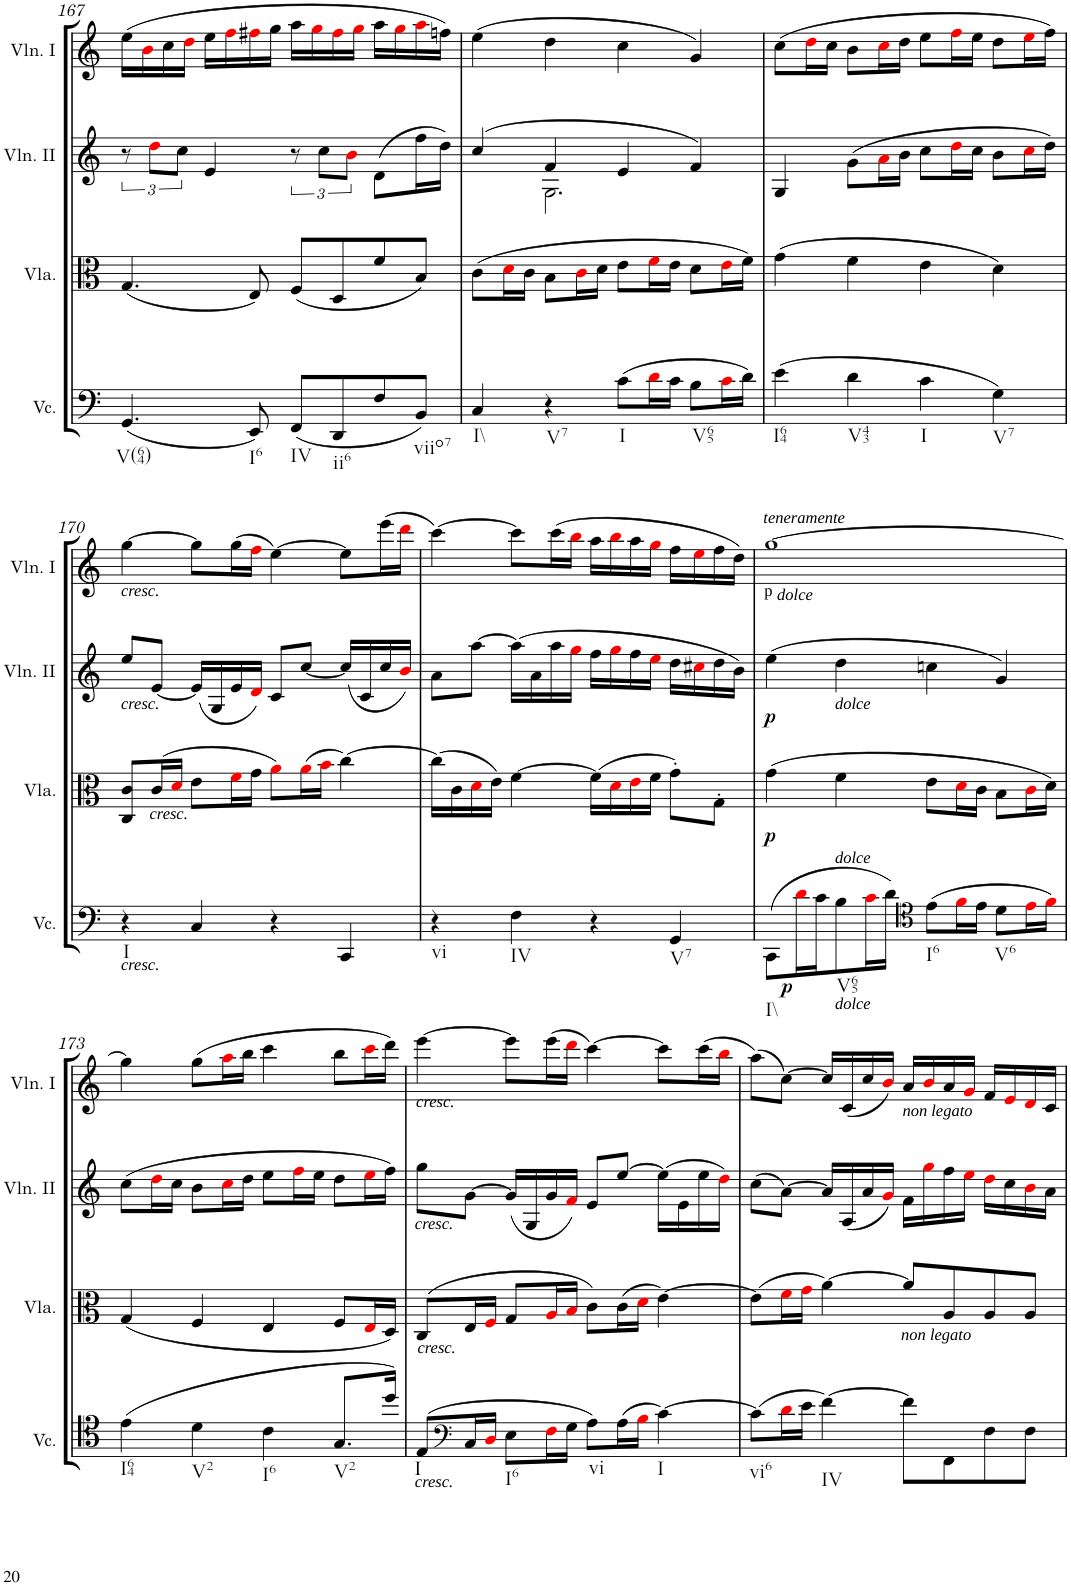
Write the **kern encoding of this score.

**kern	**dynam	**kern	**dynam	**kern	**dynam	**kern
*part4	*part4	*part3	*part3	*part2	*part2	*part1
*staff4	*staff4	*staff3	*staff3	*staff2	*staff2	*staff1
*I"Violoncello	*	*I"Viola	*	*I"Violin II	*	*I"Violin I
*I'Vc.	*	*I'Vla.	*	*I'Vln. II	*	*I'Vln. I
!!LO:PB:g=z
*clefC4	*	*clefC3	*	*clefG2	*	*clefG2
*k[]	*	*k[]	*	*k[]	*	*k[]
*M4/4	*	*M4/4	*	*M4/4	*	*M4/4
*met(c)	*	*met(c)	*	*met(c)	*	*met(c)
=167	=167	=167	=167	=167	=167	=167
!LO:TX:b:t=V(64)	!	!	!	!	!	!
(4.GG/	.	(4.G/	.	12r	.	(16ee\LL
.	.	.	.	.	.	16bi\
.	.	.	.	12ddi\L	.	.
.	.	.	.	.	.	16cc\
.	.	.	.	12cc\J	.	.
.	.	.	.	.	.	16ddi\JJ
.	.	.	.	4e/	.	16ee\LL
.	.	.	.	.	.	16ffi\
!LO:TX:b:t=I6	!	!	!	!	!	!
8EE/)	.	8E/)	.	.	.	16ff#Xi\
.	.	.	.	.	.	16gg\JJ
!LO:TX:b:t=IV	!	!	!	!	!	!
(8FF/L	.	(8F/L	.	12r	.	16aa\LL
.	.	.	.	.	.	16ggi\
.	.	.	.	12cc\L	.	.
!LO:TX:b:t=ii6	!	!	!	!	!	!
8DD/	.	8D/	.	.	.	16ff#i\
.	.	.	.	12bi\J	.	.
.	.	.	.	.	.	16ggi\JJ
8F/	.	8f/	.	(8d\L	.	16aa\LL
.	.	.	.	.	.	16ggi\
!LO:TX:b:t=viio7	!	!	!	!	!	!
8BB/J)	.	8B/J)	.	16ff\L	.	16aai\
.	.	.	.	16dd\JJ)	.	16ffn\JJ)
=168	=168	=168	=168	=168	=168	=168
*	*	*	*	*^	*	*
!LO:TX:b:t=I\\	!	!	!	!	!	!	!
4C/	.	(8c\L	.	(4cc/	4ryy	.	(4ee\
.	.	16di\L	.	.	.	.	.
.	.	16c\JJ	.	.	.	.	.
!LO:TX:b:t=V7	!	!	!	!	!	!	!
4r	.	8B\L	.	4f/	2.G\	.	4dd\
.	.	16ci\L	.	.	.	.	.
.	.	16d\JJ	.	.	.	.	.
!LO:TX:b:t=I	!	!	!	!	!	!	!
(8c\L	.	8e\L	.	4e/	.	.	4cc\
16di\L	.	16fi\L	.	.	.	.	.
16c\JJ	.	16e\JJ	.	.	.	.	.
!LO:TX:b:t=V65	!	!	!	!	!	!	!
8B\L	.	8d\L	.	4f/)	.	.	4g/)
16ci\L	.	16ei\L	.	.	.	.	.
16d\JJ)	.	16f\JJ)	.	.	.	.	.
*	*	*	*	*v	*v	*	*
=169	=169	=169	=169	=169	=169	=169
!LO:TX:b:t=I64	!	!	!	!	!	!
(4e\	.	(4g\	.	4G/	.	(8cc\L
.	.	.	.	.	.	16ddi\L
.	.	.	.	.	.	16cc\JJ
!LO:TX:b:t=V43	!	!	!	!	!	!
4d\	.	4f\	.	(8g\L	.	8b\L
.	.	.	.	16ai\L	.	16cci\L
.	.	.	.	16b\JJ	.	16dd\JJ
!LO:TX:b:t=I	!	!	!	!	!	!
4c\	.	4e\	.	8cc\L	.	8ee\L
.	.	.	.	16ddi\L	.	16ffi\L
.	.	.	.	16cc\JJ	.	16ee\JJ
!LO:TX:b:t=V7	!	!	!	!	!	!
4G\)	.	4d\)	.	8b\L	.	8dd\L
.	.	.	.	16cci\L	.	16eei\L
.	.	.	.	16dd\JJ)	.	16ff\JJ)
!!LO:LB:g=z
=170	=170	=170	=170	=170	=170	=170
!	!	!	!	!	!	!LO:TX:b:i:t=cresc.
!	!	!	!	!LO:TX:b:i:t=cresc.	!	!
!LO:TX:b:i:t=cresc.	!	!	!	!	!	!
!LO:TX:b:t=I	!	!	!	!	!	!
4r	.	8C/ 8c/L	.	8ee/L	.	[4gg\
!	!	!LO:TX:b:i:t=cresc.	!	!	!	!
.	.	(16c/L	.	[8e/J	.	.
.	.	16di/JJ	.	.	.	.
4C/	.	8e\L	.	(16e/LL]	.	8gg\L]
.	.	.	.	16G/	.	.
.	.	16fi\L	.	16e/	.	(16gg\L
.	.	16g\JJ	.	16di/JJ)	.	16ffi\JJ
4r	.	8ai\L)	.	8c/L	.	[4ee\)
.	.	(16ai\L	.	[8cc/J	.	.
.	.	16bi\JJ	.	.	.	.
4CC/	.	[4cc\)	.	(16cc/LL]	.	8ee\L]
.	.	.	.	16c/	.	.
.	.	.	.	16cc/	.	(16eee\L
.	.	.	.	16bi/JJ)	.	16dddi\JJ
=171	=171	=171	=171	=171	=171	=171
!LO:TX:b:t=vi	!	!	!	!	!	!
4r	.	(16cc\LL]	.	8a\L	.	[4ccc\)
.	.	16c\	.	.	.	.
.	.	16di\	.	[8aa\J	.	.
.	.	16e\JJ)	.	.	.	.
!LO:TX:b:t=IV	!	!	!	!	!	!
4F\	.	[4f\	.	(16aa\LL]	.	8ccc\L]
.	.	.	.	16a\	.	.
.	.	.	.	16aa\	.	(16ccc\L
.	.	.	.	16ggi\JJ	.	16bbi\JJ
4r	.	(16f\LL]	.	16ff\LL	.	16aa\LL
.	.	16di\	.	16ggi\	.	16bbi\
.	.	16ei\	.	16ff\	.	16aa\
.	.	16f\JJ	.	16eei\JJ	.	16ggi\JJ
!LO:TX:b:t=V7	!	!	!	!	!	!
4GG/	.	8g'\L)	.	16dd\LL	.	16ff\LL
.	.	.	.	16cc#Xi\	.	16eei\
.	.	8G'\J	.	16dd\	.	16ff\
.	.	.	.	16b\JJ)	.	16dd\JJ)
=172	=172	=172	=172	=172	=172	=172
!	!	!	!	!	!	!LO:TX:b:t=p
!	!	!	!	!	!	!LO:TX:a:i:t=teneramente
!	!	!	!	!	!	!LO:TX:b:i:t=dolce
!LO:TX:b:t=I\\	!	!	!	!	!	!
!	!	!	!LO:DY:b	!	!LO:DY:b	!
(8CC\L	.	(4g\	p	(4ee\	p	[1gg
!	!LO:DY:b	!	!	!	!	!
16di\L	p	.	.	.	.	.
16c\J	.	.	.	.	.	.
!	!	!	!	!LO:TX:b:i:t=dolce	!	!
!LO:TX:b:i:t=dolce	!	!	!	!	!	!
!LO:TX:a:i:t=dolce	!	!	!	!	!	!
!LO:TX:b:t=V65	!	!	!	!	!	!
8B\	.	4f\	.	4dd\	.	.
16ci\L	.	.	.	.	.	.
16d\JJ)	.	.	.	.	.	.
*clefC4	*	*	*	*	*	*
!LO:TX:b:t=I6	!	!	!	!	!	!
(8e\L	.	8e\L	.	4ccn\	.	.
16fi\L	.	16di\L	.	.	.	.
16e\JJ	.	16c\JJ	.	.	.	.
!LO:TX:b:t=V6	!	!	!	!	!	!
8d\L	.	8B\L	.	4g/)	.	.
16ei\L	.	16ci\L	.	.	.	.
16fi\JJ)	.	16d\JJ)	.	.	.	.
!!LO:LB:g=z
=173	=173	=173	=173	=173	=173	=173
!LO:TX:b:t=I64	!	!	!	!	!	!
(4e\	.	(4G/	.	(8cc\L	.	4gg\]
.	.	.	.	16ddi\L	.	.
.	.	.	.	16cc\JJ	.	.
!LO:TX:b:t=V2	!	!	!	!	!	!
4d\	.	4F/	.	8b\L	.	(8gg\L
.	.	.	.	16cci\L	.	16aai\L
.	.	.	.	16dd\JJ	.	16bb\JJ
!LO:TX:b:t=I6	!	!	!	!	!	!
4c\	.	4E/	.	8ee\L	.	4ccc\
.	.	.	.	16ffi\L	.	.
.	.	.	.	16ee\JJ	.	.
!LO:TX:b:t=V2	!	!	!	!	!	!
8.G/L	.	8F/L	.	8dd\L	.	8bb\L
.	.	16Ei/L	.	16eei\L	.	16ccci\L
16dd/Jk)	.	16D/JJ)	.	16ff\JJ)	.	16ddd\JJ)
=174	=174	=174	=174	=174	=174	=174
!	!	!	!	!	!	!LO:TX:a:i:t=cresc.
!	!	!	!	!LO:TX:b:i:t=cresc.	!	!
!	!	!LO:TX:b:i:t=cresc.	!	!	!	!
!LO:TX:b:i:t=cresc.	!	!	!	!	!	!
!LO:TX:b:t=I	!	!	!	!	!	!
(8E/L	.	(8C/L	.	8gg\L	.	[4eee\
*clefF4	*	*	*	*	*	*
16C/L	.	16E/L	.	[8g\J	.	.
16Di/JJ	.	16Fi/JJ	.	.	.	.
!LO:TX:b:t=I6	!	!	!	!	!	!
8E\L	.	8G/L	.	(16g/LL]	.	8eee\L]
.	.	.	.	16G/	.	.
16Fi\L	.	16Ai/L	.	16g/	.	(16eee\L
16G\JJ	.	16Bi/JJ	.	16fi/JJ)	.	16dddi\JJ
!LO:TX:b:t=vi	!	!	!	!	!	!
8A\L)	.	8c\L)	.	8e/L	.	[4ccc\)
(16A\L	.	(16c\L	.	[8ee/J	.	.
16Bi\JJ	.	16di\JJ	.	.	.	.
!LO:TX:b:t=I	!	!	!	!	!	!
[4c\)	.	[4e\)	.	(16ee\LL]	.	8ccc\L]
.	.	.	.	16e\	.	.
.	.	.	.	16ee\	.	(16ccc\L
.	.	.	.	16ddi\JJ)	.	16bbi\JJ
=175	=175	=175	=175	=175	=175	=175
!LO:TX:b:t=vi6	!	!	!	!	!	!
(8c\L]	.	(8e\L]	.	(8cc\L	.	(8aa\L)
16di\L	.	16fi\L	.	[8a\J)	.	[8cc\J)
16e\JJ	.	16gi\JJ	.	.	.	.
!LO:TX:b:t=IV	!	!	!	!	!	!
[4f\)	.	[4a\)	.	16a/LL]	.	16cc/LL]
.	.	.	.	(16A/	.	(16c/
.	.	.	.	16a/	.	16cc/
.	.	.	.	16gi/JJ)	.	16bi/JJ)
!	!	!	!	!	!	!LO:TX:b:i:t=non legato
!	!	!LO:TX:b:i:t=non legato	!	!	!	!
8f\L]	.	8a/L]	.	16f\LL	.	16a/LL
.	.	.	.	16ggi\	.	16bi/
8FF\	.	8A/	.	16ff\	.	16a/
.	.	.	.	16eei\JJ	.	16gi/JJ
8F\	.	8A/	.	16ddi\LL	.	16f/LL
.	.	.	.	16cc\	.	16ei/
8F\J	.	8A/J	.	16bi\	.	16di/
.	.	.	.	16a\JJ	.	16c/JJ
=	=	=	=	=	=	=
*-	*-	*-	*-	*-	*-	*-
